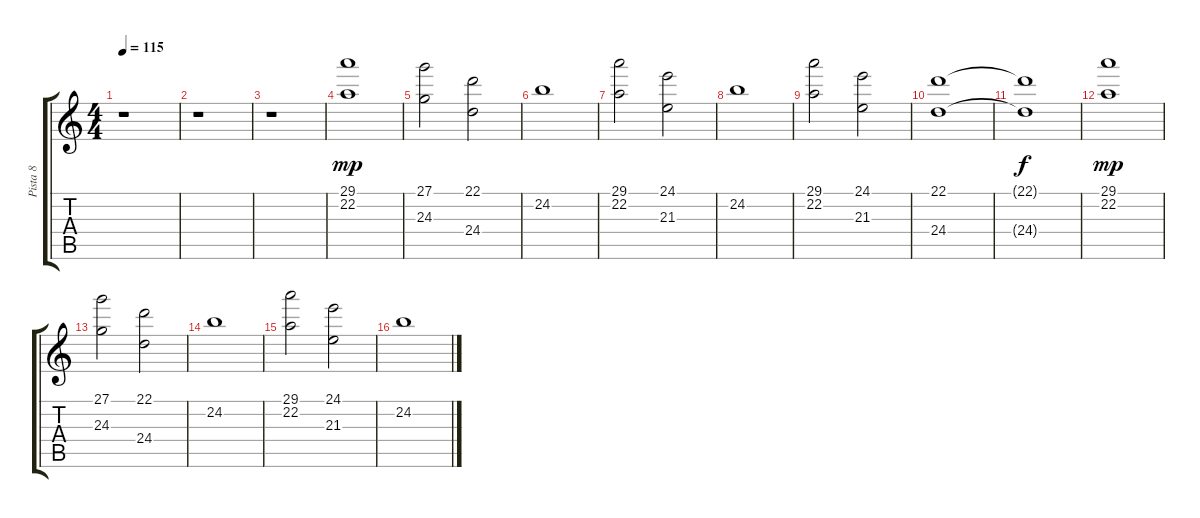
\track ("Pista 8" "Pista 8") {instrument stringensemble1}
\staff {score tabs}
\tuning (E4 B3 G3 D3 A2 E2) {hide}
\ts (4 4)
\tempo 115
\clef g2
\ks c
r.1{dy mp} |
r.1 |
r.1 |
(29.1 22.2).1 |
(27.1 24.3).2 (22.1 24.4).2 |
24.2.1 |
(29.1 22.2).2 (24.1 21.3).2 |
24.2.1 |
(29.1 22.2).2 (24.1 21.3).2 |
(22.1 24.4).1 |
(22.1{t} 24.4{t}).1{dy f} |
(29.1 22.2).1{dy mp} |
(27.1 24.3).2 (22.1 24.4).2 |
24.2.1 |
(29.1 22.2).2 (24.1 21.3).2 |
24.2.1
